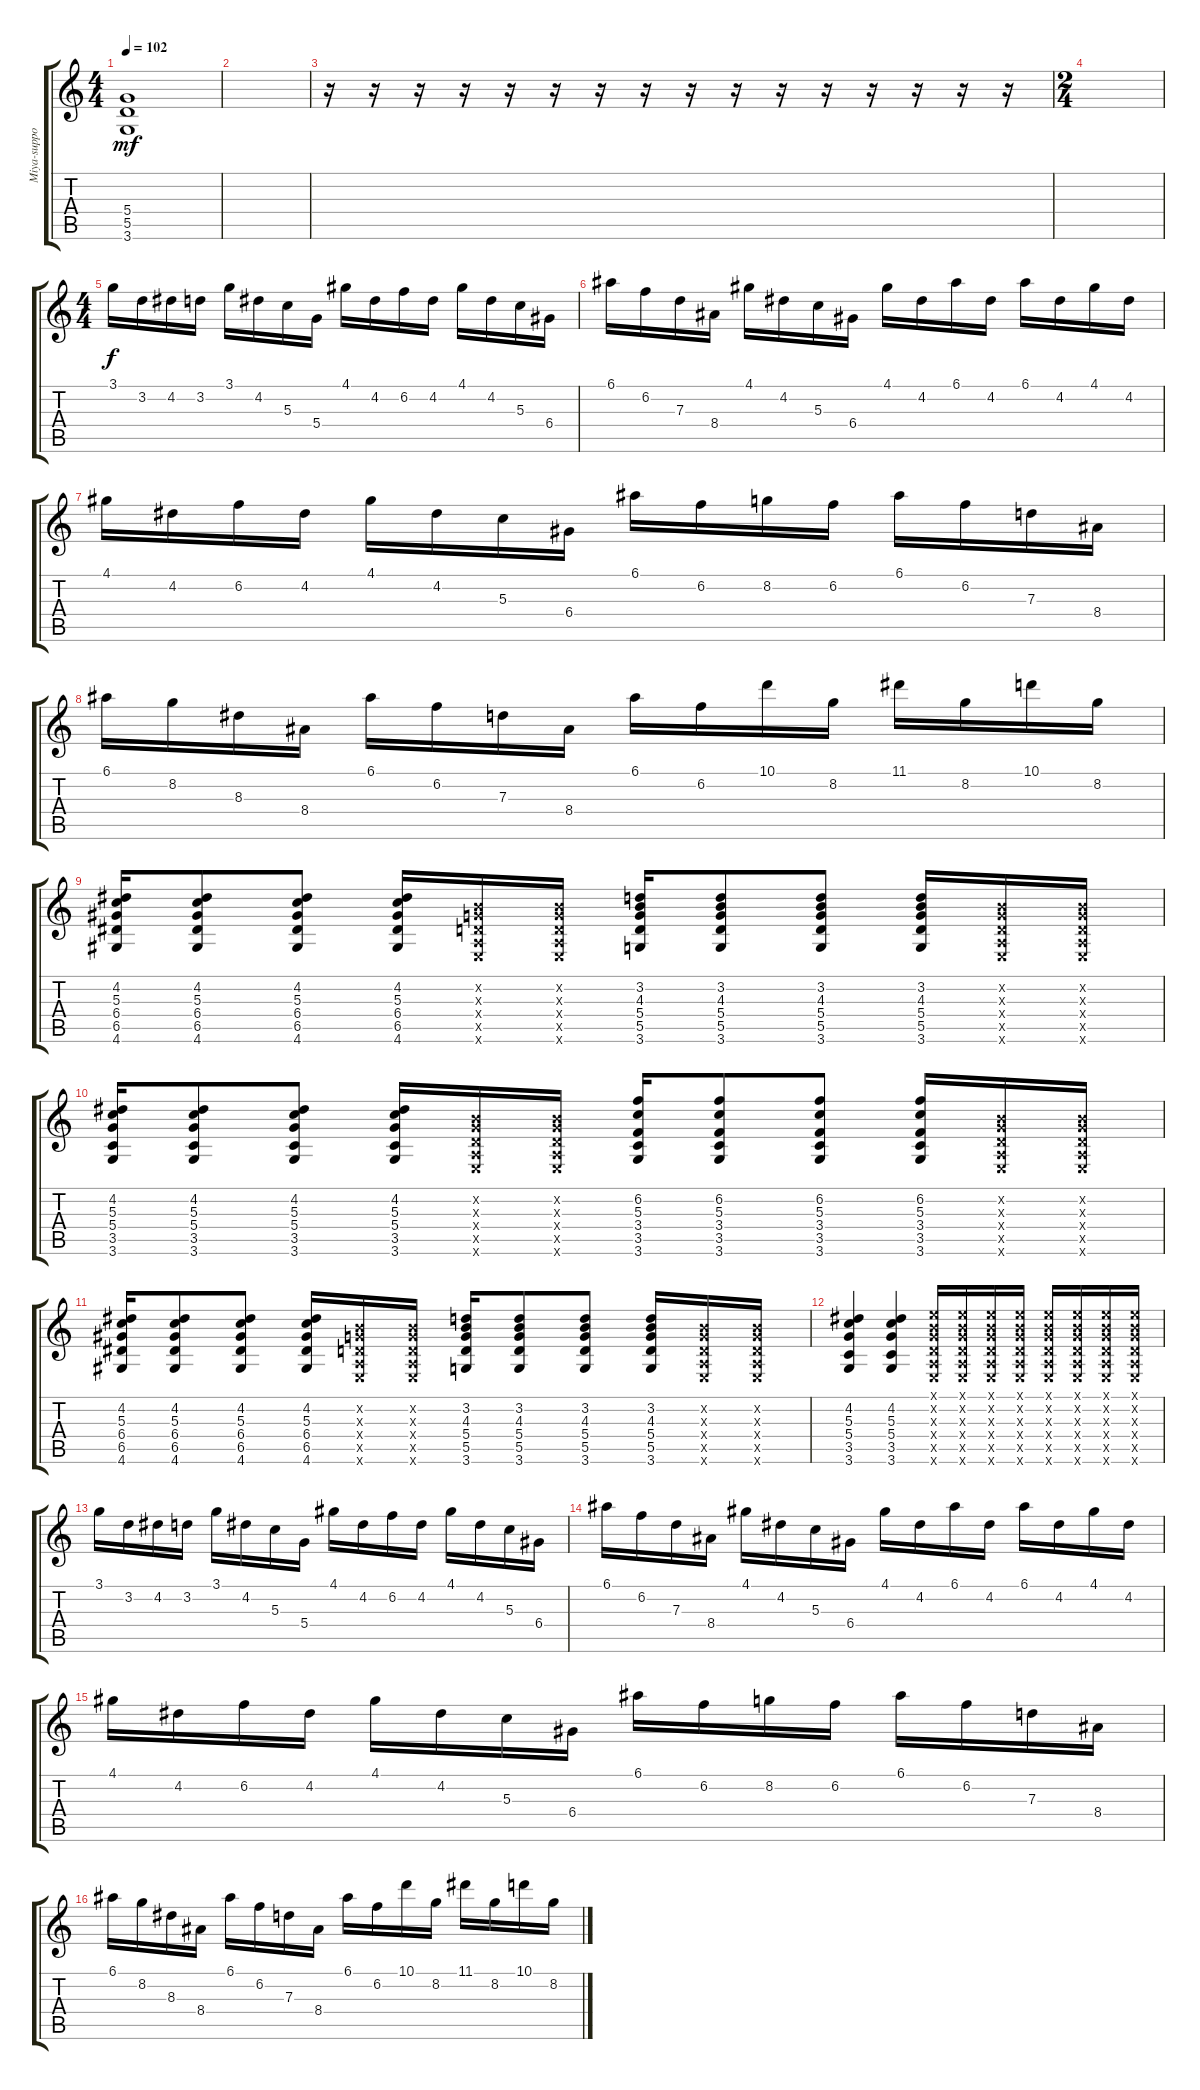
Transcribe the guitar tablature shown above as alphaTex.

\track ("Miya-support guitar" "Miya-suppo") {instrument overdrivenguitar}
\staff {score tabs}
\tuning (E4 B3 G3 D3 A2 E2) {hide}
\ts (4 4)
\tempo 102
\clef g2
\ks c
(5.4 5.5 3.6).1{dy mf} |
|
r.16 r.16 r.16 r.16 r.16 r.16 r.16 r.16 r.16 r.16 r.16 r.16 r.16 r.16 r.16 r.16 |
\ts (2 4)
|
\ts (4 4)
3.1.16{dy f} 3.2.16 4.2.16 3.2.16 3.1.16 4.2.16 5.3.16 5.4.16 4.1.16 4.2.16 6.2.16 4.2.16 4.1.16 4.2.16 5.3.16 6.4.16 |
6.1.16 6.2.16 7.3.16 8.4.16 4.1.16 4.2.16 5.3.16 6.4.16 4.1.16 4.2.16 6.1.16 4.2.16 6.1.16 4.2.16 4.1.16 4.2.16 |
4.1.16 4.2.16 6.2.16 4.2.16 4.1.16 4.2.16 5.3.16 6.4.16 6.1.16 6.2.16 8.2.16 6.2.16 6.1.16 6.2.16 7.3.16 8.4.16 |
6.1.16 8.2.16 8.3.16 8.4.16 6.1.16 6.2.16 7.3.16 8.4.16 6.1.16 6.2.16 10.1.16 8.2.16 11.1.16 8.2.16 10.1.16 8.2.16 |
(4.2 5.3 6.4 6.5 4.6).16{volume 6 balance 11 instrument overdrivenguitar} (4.2 5.3 6.4 6.5 4.6).8 (4.2 5.3 6.4 6.5 4.6).8 (4.2 5.3 6.4 6.5 4.6).16 (0.2{x} 0.3{x} 0.4{x} 0.5{x} 0.6{x}).16 (0.2{x} 0.3{x} 0.4{x} 0.5{x} 0.6{x}).16 (3.2 4.3 5.4 5.5 3.6).16 (3.2 4.3 5.4 5.5 3.6).8 (3.2 4.3 5.4 5.5 3.6).8 (3.2 4.3 5.4 5.5 3.6).16 (0.2{x} 0.3{x} 0.4{x} 0.5{x} 0.6{x}).16 (0.2{x} 0.3{x} 0.4{x} 0.5{x} 0.6{x}).16 |
(4.2 5.3 5.4 3.5 3.6).16{volume 6 balance 11 instrument overdrivenguitar} (4.2 5.3 5.4 3.5 3.6).8 (4.2 5.3 5.4 3.5 3.6).8 (4.2 5.3 5.4 3.5 3.6).16 (0.2{x} 0.3{x} 0.4{x} 0.5{x} 0.6{x}).16 (0.2{x} 0.3{x} 0.4{x} 0.5{x} 0.6{x}).16 (6.2 5.3 3.4 3.5 3.6).16 (6.2 5.3 3.4 3.5 3.6).8 (6.2 5.3 3.4 3.5 3.6).8 (6.2 5.3 3.4 3.5 3.6).16 (0.2{x} 0.3{x} 0.4{x} 0.5{x} 0.6{x}).16 (0.2{x} 0.3{x} 0.4{x} 0.5{x} 0.6{x}).16 |
(4.2 5.3 6.4 6.5 4.6).16{volume 6 balance 11 instrument overdrivenguitar} (4.2 5.3 6.4 6.5 4.6).8 (4.2 5.3 6.4 6.5 4.6).8 (4.2 5.3 6.4 6.5 4.6).16 (0.2{x} 0.3{x} 0.4{x} 0.5{x} 0.6{x}).16 (0.2{x} 0.3{x} 0.4{x} 0.5{x} 0.6{x}).16 (3.2 4.3 5.4 5.5 3.6).16 (3.2 4.3 5.4 5.5 3.6).8 (3.2 4.3 5.4 5.5 3.6).8 (3.2 4.3 5.4 5.5 3.6).16 (0.2{x} 0.3{x} 0.4{x} 0.5{x} 0.6{x}).16 (0.2{x} 0.3{x} 0.4{x} 0.5{x} 0.6{x}).16 |
(4.2 5.3 5.4 3.5 3.6).4 (4.2 5.3 5.4 3.5 3.6).4 (0.1{x} 0.2{x} 0.3{x} 0.4{x} 0.5{x} 0.6{x}).16 (0.1{x} 0.2{x} 0.3{x} 0.4{x} 0.5{x} 0.6{x}).16 (0.1{x} 0.2{x} 0.3{x} 0.4{x} 0.5{x} 0.6{x}).16 (0.1{x} 0.2{x} 0.3{x} 0.4{x} 0.5{x} 0.6{x}).16 (0.1{x} 0.2{x} 0.3{x} 0.4{x} 0.5{x} 0.6{x}).16 (0.1{x} 0.2{x} 0.3{x} 0.4{x} 0.5{x} 0.6{x}).16 (0.1{x} 0.2{x} 0.3{x} 0.4{x} 0.5{x} 0.6{x}).16 (0.1{x} 0.2{x} 0.3{x} 0.4{x} 0.5{x} 0.6{x}).16 |
3.1.16{volume 8 balance 13 instrument acousticguitarsteel} 3.2.16 4.2.16 3.2.16 3.1.16 4.2.16 5.3.16 5.4.16 4.1.16 4.2.16 6.2.16 4.2.16 4.1.16 4.2.16 5.3.16 6.4.16 |
6.1.16 6.2.16 7.3.16 8.4.16 4.1.16 4.2.16 5.3.16 6.4.16 4.1.16 4.2.16 6.1.16 4.2.16 6.1.16 4.2.16 4.1.16 4.2.16 |
4.1.16 4.2.16 6.2.16 4.2.16 4.1.16 4.2.16 5.3.16 6.4.16 6.1.16 6.2.16 8.2.16 6.2.16 6.1.16 6.2.16 7.3.16 8.4.16 |
6.1.16 8.2.16 8.3.16 8.4.16 6.1.16 6.2.16 7.3.16 8.4.16 6.1.16 6.2.16 10.1.16 8.2.16 11.1.16 8.2.16 10.1.16 8.2.16
